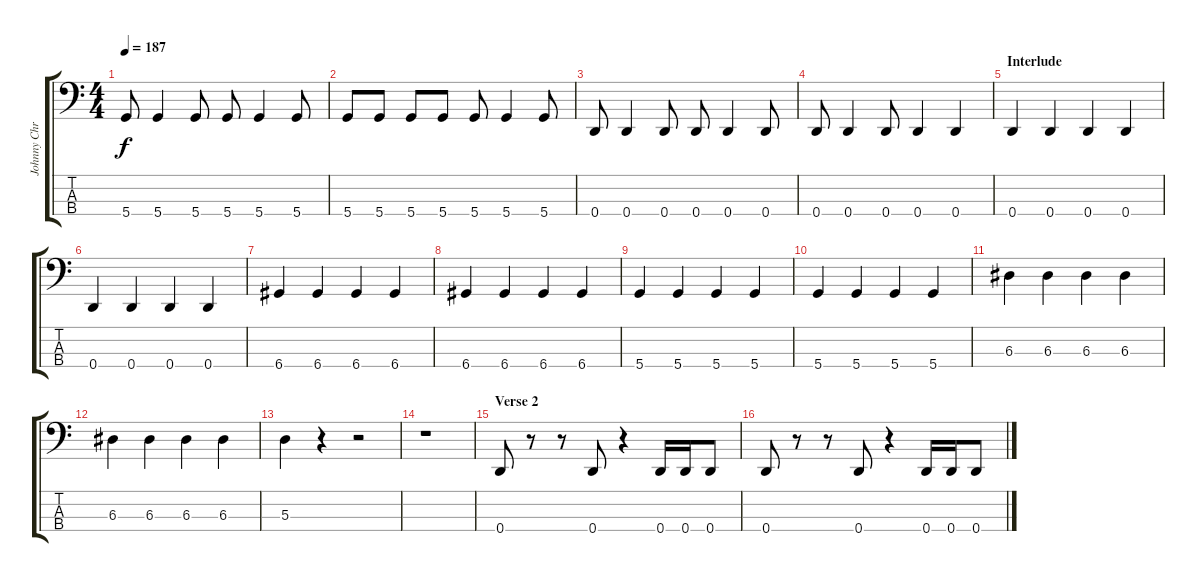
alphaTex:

\track ("Johnny Christ (Bass)" "Johnny Chr") {instrument electricbasspick}
\staff {score tabs}
\tuning (G2 D2 A1 D1) {hide}
\ts (4 4)
\tempo 187
\clef f4
\ks c
5.4.8{dy f} 5.4.4 5.4.8 5.4.8 5.4.4 5.4.8 |
5.4.8 5.4.8 5.4.8 5.4.8 5.4.8 5.4.4 5.4.8 |
0.4.8 0.4.4 0.4.8 0.4.8 0.4.4 0.4.8 |
0.4.8 0.4.4 0.4.8 0.4.4 0.4.4 |
\section ("" "Interlude")
0.4.4 0.4.4 0.4.4 0.4.4 |
0.4.4 0.4.4 0.4.4 0.4.4 |
6.4.4 6.4.4 6.4.4 6.4.4 |
6.4.4 6.4.4 6.4.4 6.4.4 |
5.4.4 5.4.4 5.4.4 5.4.4 |
5.4.4 5.4.4 5.4.4 5.4.4 |
6.3.4 6.3.4 6.3.4 6.3.4 |
6.3.4 6.3.4 6.3.4 6.3.4 |
5.3.4 r.4 r.2 |
r.1 |
\section ("" "Verse 2")
0.4.8 r.8 r.8 0.4.8 r.4 0.4.16 0.4.16 0.4.8 |
0.4.8 r.8 r.8 0.4.8 r.4 0.4.16 0.4.16 0.4.8
